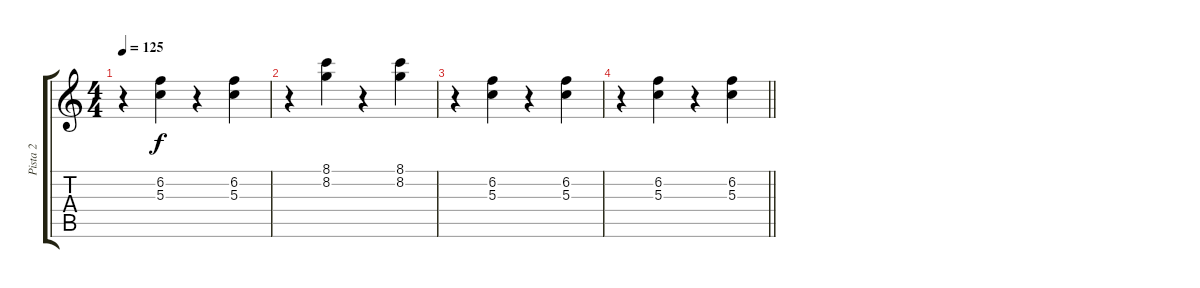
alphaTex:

\track ("Pista 2" "Pista 2") {instrument distortionguitar}
\staff {score tabs}
\tuning (E4 B3 G3 D3 A2 E2) {hide}
\ts (4 4)
\tempo 125
\clef g2
\ks c
r.4{dy f} (6.2 5.3).4 r.4 (6.2 5.3).4 |
r.4 (8.1 8.2).4 r.4 (8.1 8.2).4 |
r.4 (6.2 5.3).4 r.4 (6.2 5.3).4 |
\barLineRight lightlight
r.4 (6.2 5.3).4 r.4 (6.2 5.3).4
